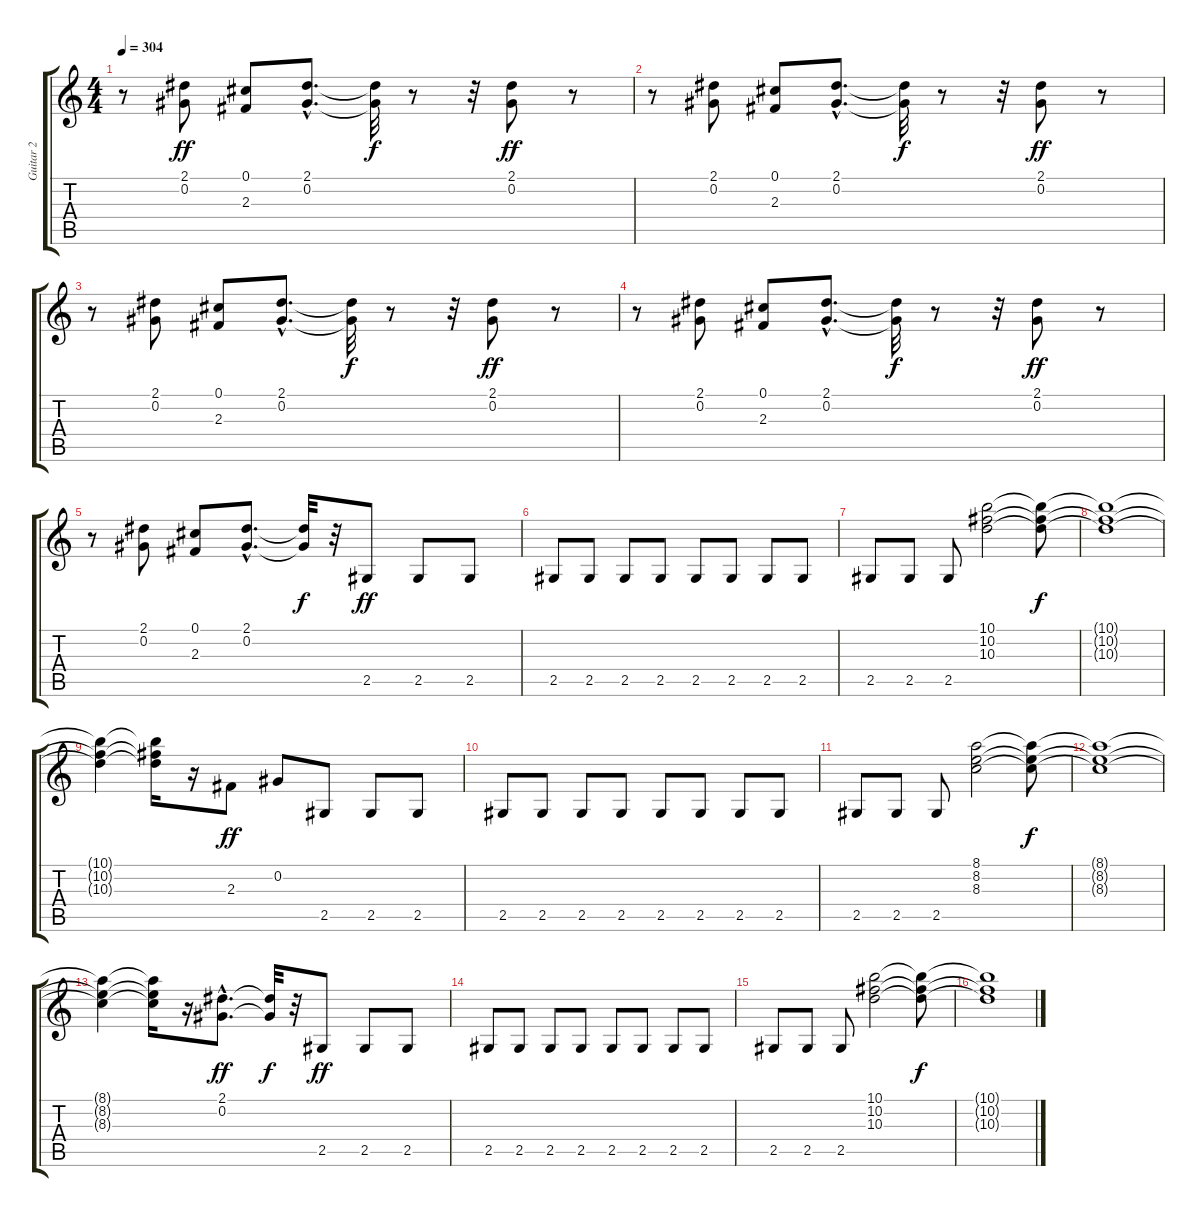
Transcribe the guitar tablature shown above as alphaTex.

\track ("Guitar 2" "Guitar 2") {instrument overdrivenguitar}
\staff {score tabs}
\tuning (Db4 Ab3 E3 B2 Gb2 Db2) {hide}
\ts (4 4)
\tempo 304
\clef g2
\ks c
r.8{dy ff} (2.1 0.2).8 (0.1 2.3).8 (2.1{hac} 0.2{hac}).8{d} (2.1{t} 0.2{t}).32{dy f} r.8 r.32 (2.1 0.2).8{dy ff} r.8 |
r.8 (2.1 0.2).8 (0.1 2.3).8 (2.1{hac} 0.2{hac}).8{d} (2.1{t} 0.2{t}).32{dy f} r.8 r.32 (2.1 0.2).8{dy ff} r.8 |
r.8 (2.1 0.2).8 (0.1 2.3).8 (2.1{hac} 0.2{hac}).8{d} (2.1{t} 0.2{t}).32{dy f} r.8 r.32 (2.1 0.2).8{dy ff} r.8 |
r.8 (2.1 0.2).8 (0.1 2.3).8 (2.1{hac} 0.2{hac}).8{d} (2.1{t} 0.2{t}).32{dy f} r.8 r.32 (2.1 0.2).8{dy ff} r.8 |
r.8 (2.1 0.2).8 (0.1 2.3).8 (2.1{hac} 0.2{hac}).8{d} (2.1{t} 0.2{t}).32{dy f} r.32 2.5.8{dy ff instrument overdrivenguitar} 2.5.8 2.5.8 |
2.5.8 2.5.8 2.5.8 2.5.8 2.5.8 2.5.8 2.5.8 2.5.8 |
2.5.8 2.5.8 2.5.8 (10.1 10.2 10.3).2{instrument distortionguitar} (10.1{t} 10.2{t} 10.3{t}).8{dy f} |
(10.1{t} 10.2{t} 10.3{t}).1 |
(10.1{t} 10.2{t} 10.3{t}).4 (10.1{t} 10.2{t} 10.3{t}).16 r.16 2.3.8{dy ff} 0.2.8 2.5.8{instrument overdrivenguitar} 2.5.8 2.5.8 |
2.5.8 2.5.8 2.5.8 2.5.8 2.5.8 2.5.8 2.5.8 2.5.8 |
2.5.8 2.5.8 2.5.8 (8.1 8.2 8.3).2{instrument distortionguitar} (8.1{t} 8.2{t} 8.3{t}).8{dy f} |
(8.1{t} 8.2{t} 8.3{t}).1 |
(8.1{t} 8.2{t} 8.3{t}).4 (8.1{t} 8.2{t} 8.3{t}).16 r.16 (2.1{hac} 0.2{hac}).8{d dy ff} (2.1{t} 0.2{t}).32{dy f} r.32 2.5.8{dy ff instrument overdrivenguitar} 2.5.8 2.5.8 |
2.5.8 2.5.8 2.5.8 2.5.8 2.5.8 2.5.8 2.5.8 2.5.8 |
2.5.8 2.5.8 2.5.8 (10.1 10.2 10.3).2{instrument distortionguitar} (10.1{t} 10.2{t} 10.3{t}).8{dy f} |
(10.1{t} 10.2{t} 10.3{t}).1
